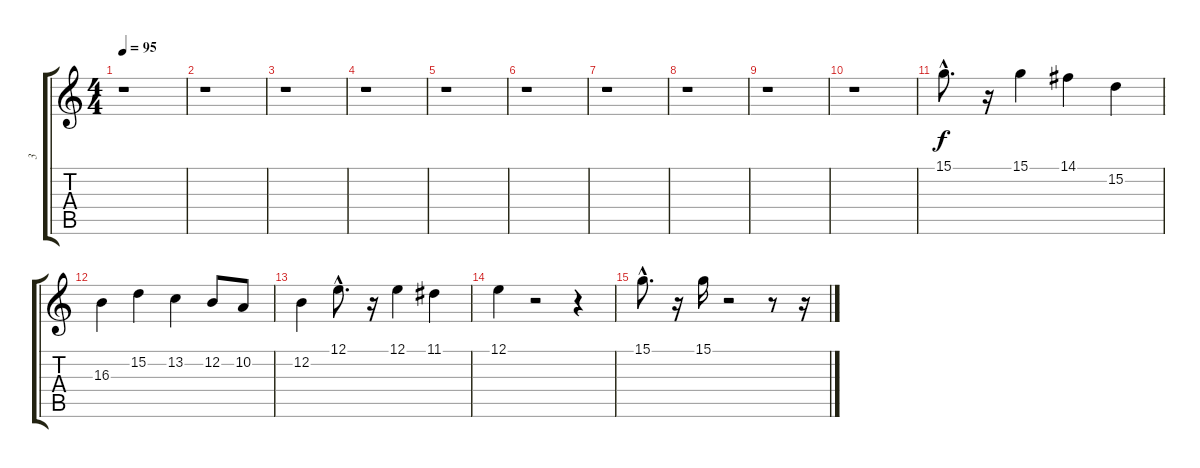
\track ("3" "3") {instrument stringensemble1}
\staff {score tabs}
\tuning (E4 B3 G3 D3 A2 E2) {hide}
\ts (4 4)
\tempo 95
\clef g2
\ks c
r.1{dy f} |
r.1 |
r.1 |
r.1 |
r.1 |
r.1 |
r.1 |
r.1 |
r.1 |
r.1 |
15.1{hac}.8{d} r.16 15.1.4 14.1.4 15.2.4 |
16.3.4 15.2.4 13.2.4 12.2.8 10.2.8 |
12.2.4 12.1{hac}.8{d} r.16 12.1.4 11.1.4 |
12.1.4 r.2 r.4 |
15.1{hac}.8{d} r.16 15.1.16 r.2 r.8 r.16
